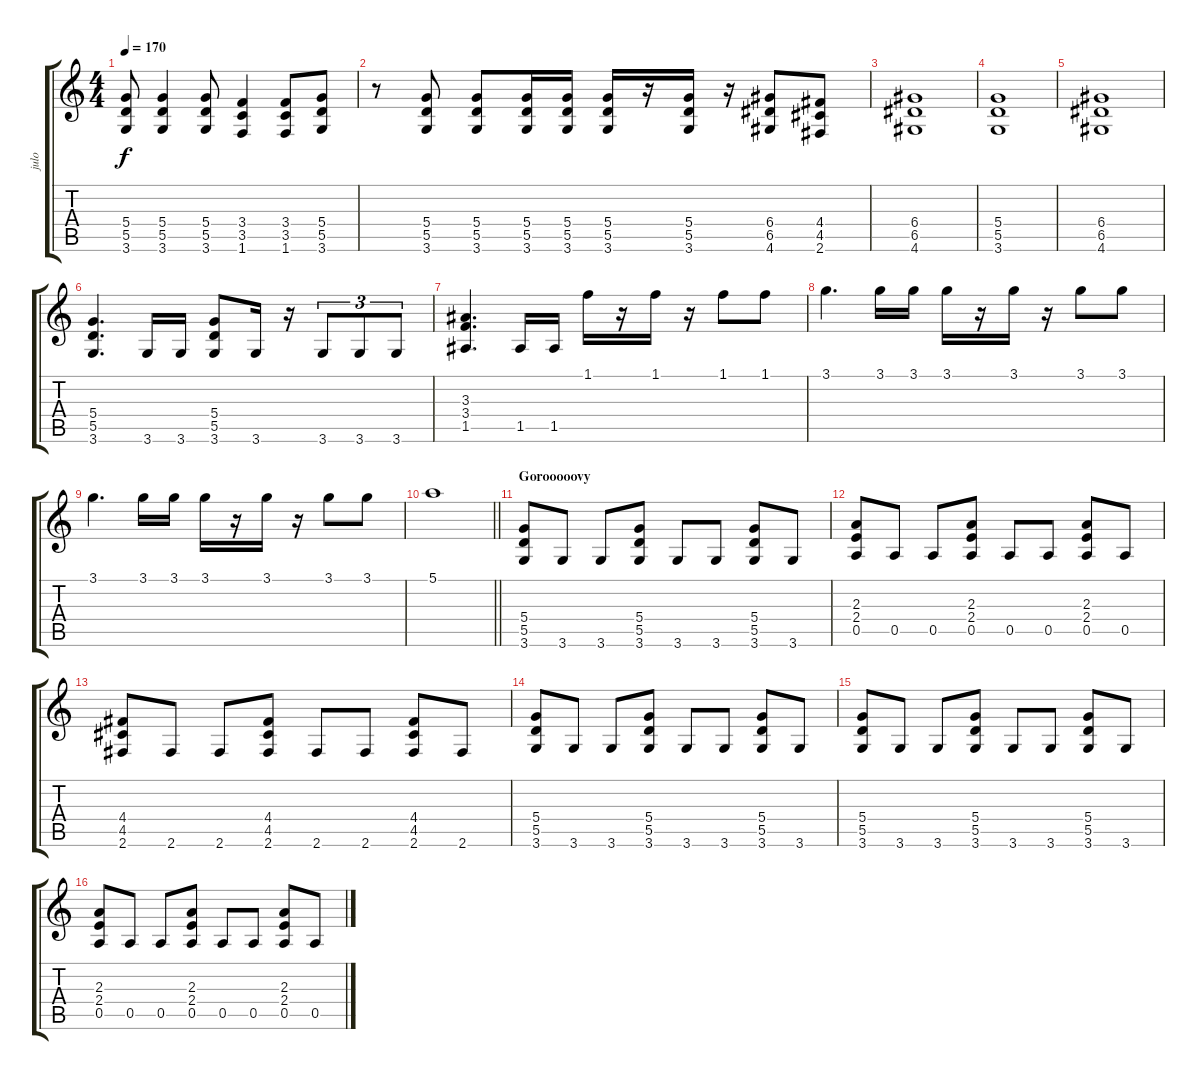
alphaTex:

\track ("julo" "julo") {instrument overdrivenguitar}
\staff {score tabs}
\tuning (E4 B3 G3 D3 A2 E2) {hide}
\ts (4 4)
\tempo 170
\clef g2
\ks c
(5.4 5.5 3.6).8{dy f} (5.4 5.5 3.6).4 (5.4 5.5 3.6).8 (3.4 3.5 1.6).4 (3.4 3.5 1.6).8 (5.4 5.5 3.6).8 |
r.8 (5.4 5.5 3.6).8 (5.4 5.5 3.6).8 (5.4 5.5 3.6).16 (5.4 5.5 3.6).16 (5.4 5.5 3.6).16 r.16 (5.4 5.5 3.6).16 r.16 (6.4 6.5 4.6).8 (4.4 4.5 2.6).8 |
(6.4 6.5 4.6).1 |
(5.4 5.5 3.6).1 |
(6.4 6.5 4.6).1 |
(5.4 5.5 3.6).4{d} 3.6.16 3.6.16 (5.4 5.5 3.6).8 3.6.16 r.16 3.6.8{tu (3 2)} 3.6.8{tu (3 2)} 3.6.8{tu (3 2)} |
(3.3 3.4 1.5).4{d} 1.5.16 1.5.16 1.1.16 r.16 1.1.16 r.16 1.1.8 1.1.8 |
3.1.4{d} 3.1.16 3.1.16 3.1.16 r.16 3.1.16 r.16 3.1.8 3.1.8 |
3.1.4{d} 3.1.16 3.1.16 3.1.16 r.16 3.1.16 r.16 3.1.8 3.1.8 |
\barLineRight lightlight
5.1.1 |
\section ("" "Gorooooovy")
(5.4 5.5 3.6).8 3.6.8 3.6.8 (5.4 5.5 3.6).8 3.6.8 3.6.8 (5.4 5.5 3.6).8 3.6.8 |
(2.3 2.4 0.5).8 0.5.8 0.5.8 (2.3 2.4 0.5).8 0.5.8 0.5.8 (2.3 2.4 0.5).8 0.5.8 |
(4.4 4.5 2.6).8 2.6.8 2.6.8 (4.4 4.5 2.6).8 2.6.8 2.6.8 (4.4 4.5 2.6).8 2.6.8 |
(5.4 5.5 3.6).8 3.6.8 3.6.8 (5.4 5.5 3.6).8 3.6.8 3.6.8 (5.4 5.5 3.6).8 3.6.8 |
(5.4 5.5 3.6).8 3.6.8 3.6.8 (5.4 5.5 3.6).8 3.6.8 3.6.8 (5.4 5.5 3.6).8 3.6.8 |
(2.3 2.4 0.5).8 0.5.8 0.5.8 (2.3 2.4 0.5).8 0.5.8 0.5.8 (2.3 2.4 0.5).8 0.5.8
